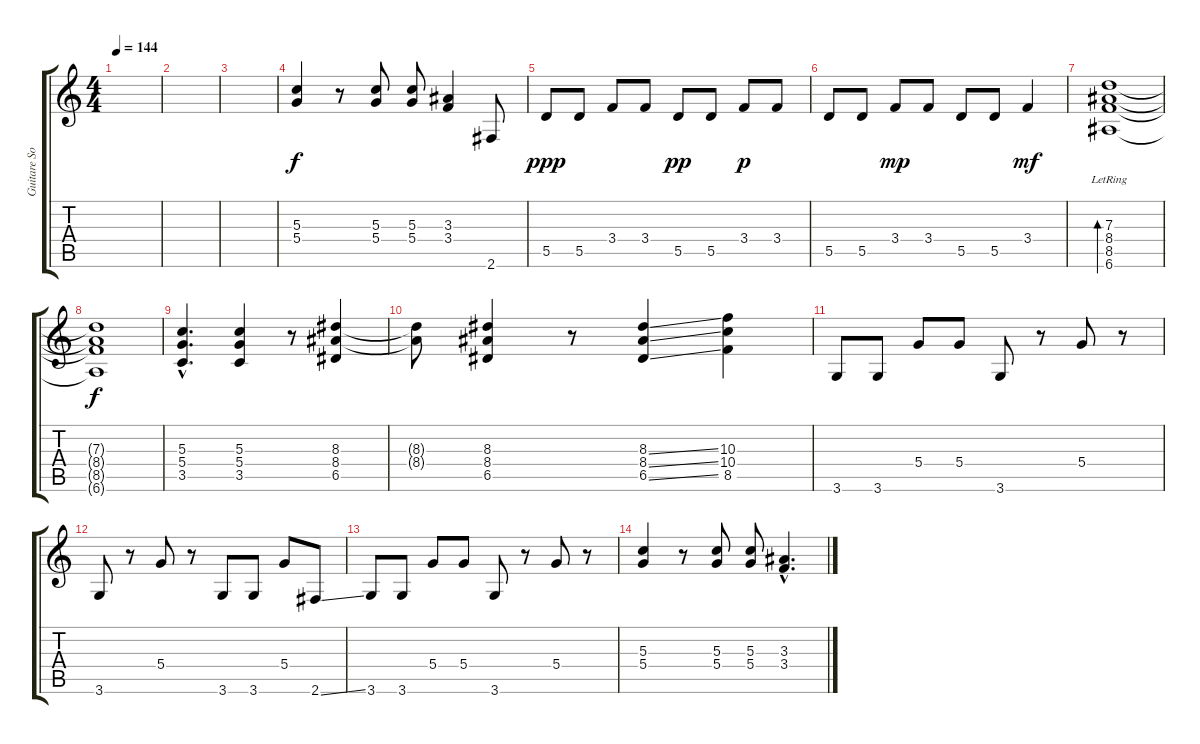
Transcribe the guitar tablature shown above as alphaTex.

\track ("Guitare Solo" "Guitare So") {instrument overdrivenguitar}
\staff {score tabs}
\tuning (E4 B3 G3 D3 A2 E2) {hide}
\ts (4 4)
\tempo 144
\clef g2
\ks c
|
|
|
(5.3 5.4).4 r.8 (5.3 5.4).8 (5.3 5.4).8 (3.3 3.4).4 2.6.8 |
5.5.8{dy ppp} 5.5.8 3.4.8 3.4.8 5.5.8{dy pp} 5.5.8 3.4.8{dy p} 3.4.8 |
5.5.8 5.5.8 3.4.8{dy mp} 3.4.8 5.5.8 5.5.8 3.4.4{dy mf} |
(7.3{lr} 8.4{lr} 8.5{lr} 6.6{lr}).1{bd 240} |
(7.3{t} 8.4{t} 8.5{t} 6.6{t}).1{dy f} |
(5.3{hac} 5.4{hac} 3.5{hac}).4{d} (5.3 5.4 3.5).4 r.8 (8.3 8.4 6.5).4 |
(8.3{t} 8.4{t}).8 (8.3 8.4 6.5).4 r.8 (8.3{ss} 8.4{ss} 6.5{ss}).4 (10.3 10.4 8.5).4 |
3.6.8 3.6.8 5.4.8 5.4.8 3.6.8 r.8 5.4.8 r.8 |
3.6.8 r.8 5.4.8 r.8 3.6.8 3.6.8 5.4.8 2.6{ss}.8 |
3.6.8 3.6.8 5.4.8 5.4.8 3.6.8 r.8 5.4.8 r.8 |
(5.3 5.4).4 r.8 (5.3 5.4).8 (5.3 5.4).8 (3.3{hac} 3.4{hac}).4{d}
